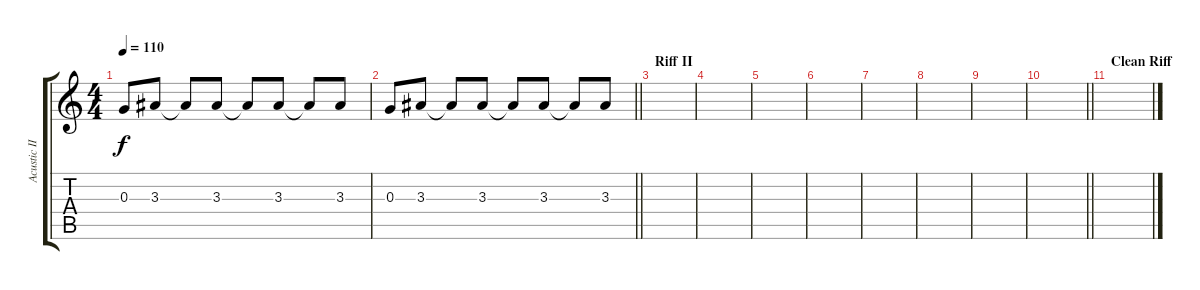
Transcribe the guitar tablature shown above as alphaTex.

\track ("Acustic II" "Acustic II") {instrument acousticguitarsteel}
\staff {score tabs}
\tuning (E4 B3 G3 D3 A2 E2) {hide}
\ts (4 4)
\tempo 110
\clef g2
\ks c
0.3.8{dy f} 3.3.8 3.3{t}.8 3.3.8 3.3{t}.8 3.3.8 3.3{t}.8 3.3.8 |
\barLineRight lightlight
0.3.8 3.3.8 3.3{t}.8 3.3.8 3.3{t}.8 3.3.8 3.3{t}.8 3.3.8 |
\section ("" "Riff II")
|
|
|
|
|
|
|
\barLineRight lightlight
|
\section ("" "Clean Riff")
